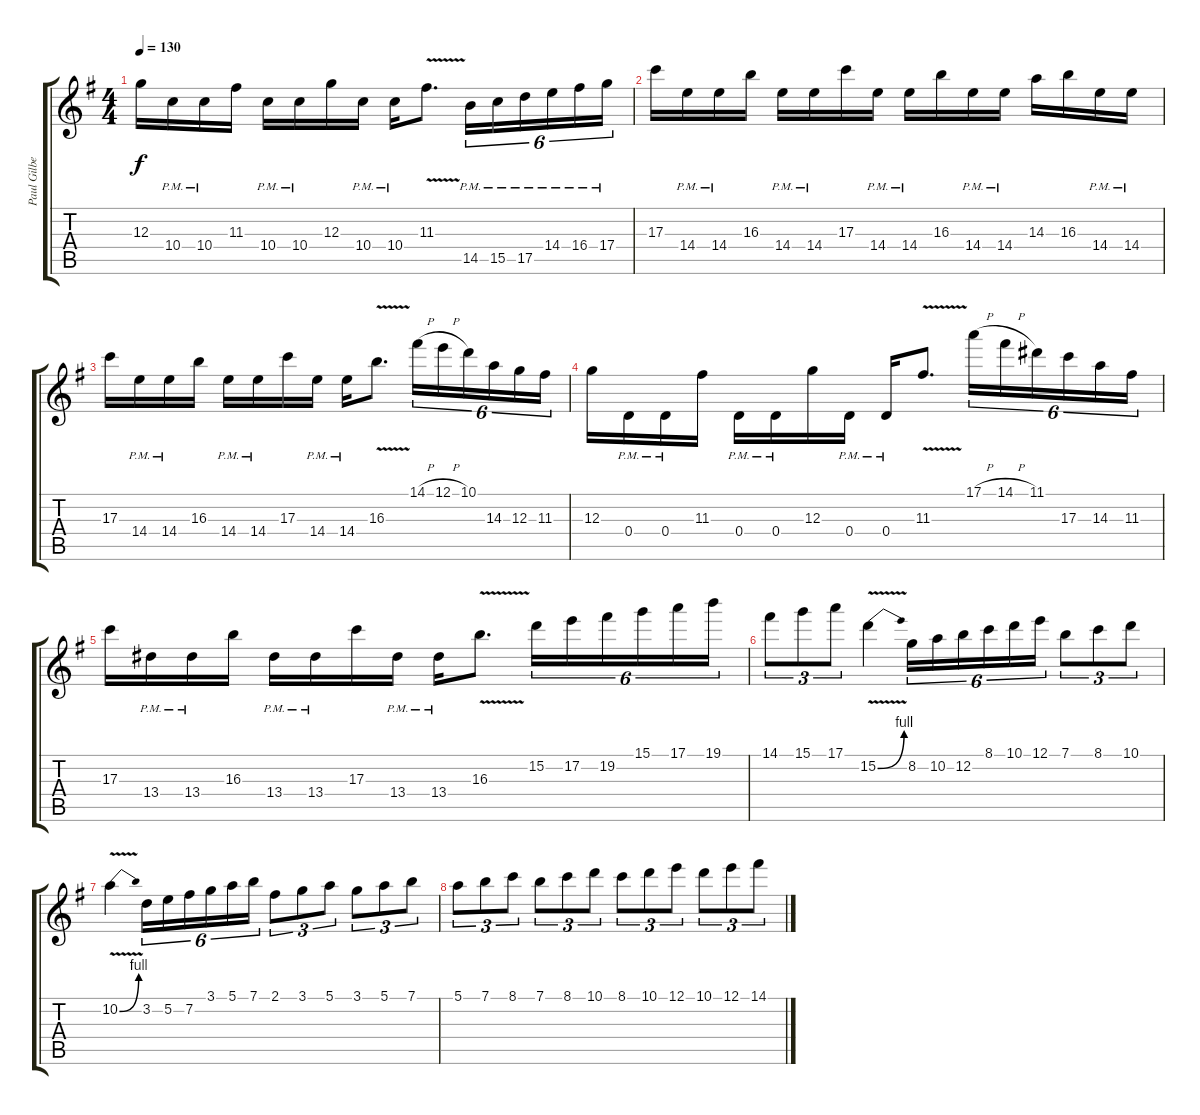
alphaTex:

\track ("Paul Gilbert (Lead Guitar)" "Paul Gilbe") {instrument distortionguitar}
\staff {score tabs}
\tuning (E4 B3 G3 D3 A2 E2) {hide}
\ts (4 4)
\tempo 130
\clef g2
\ks g
12.3.16{dy f} 10.4{pm}.16 10.4{pm}.16 11.3.16 10.4{pm}.16 10.4{pm}.16 12.3.16 10.4{pm}.16 10.4{pm}.16 11.3{v}.8{d} 14.5{pm}.16{tu (6 4)} 15.5{pm}.16{tu (6 4)} 17.5{pm}.16{tu (6 4)} 14.4{pm}.16{tu (6 4)} 16.4{pm}.16{tu (6 4)} 17.4{pm}.16{tu (6 4)} |
17.3.16 14.4{pm}.16 14.4{pm}.16 16.3.16 14.4{pm}.16 14.4{pm}.16 17.3.16 14.4{pm}.16 14.4{pm}.16 16.3.16 14.4{pm}.16 14.4{pm}.16 14.3.16 16.3.16 14.4{pm}.16 14.4{pm}.16 |
17.3.16 14.4{pm}.16 14.4{pm}.16 16.3.16 14.4{pm}.16 14.4{pm}.16 17.3.16 14.4{pm}.16 14.4{pm}.16 16.3{v}.8{d} 14.1{h}.16{tu (6 4)} 12.1{h}.16{tu (6 4)} 10.1.16{tu (6 4)} 14.3.16{tu (6 4)} 12.3.16{tu (6 4)} 11.3.16{tu (6 4)} |
12.3.16 0.4{pm}.16 0.4{pm}.16 11.3.16 0.4{pm}.16 0.4{pm}.16 12.3.16 0.4{pm}.16 0.4{pm}.16 11.3{v}.8{d} 17.1{h}.16{tu (6 4)} 14.1{h}.16{tu (6 4)} 11.1.16{tu (6 4)} 17.3.16{tu (6 4)} 14.3.16{tu (6 4)} 11.3.16{tu (6 4)} |
17.3.16 13.4{pm}.16 13.4{pm}.16 16.3.16 13.4{pm}.16 13.4{pm}.16 17.3.16 13.4{pm}.16 13.4{pm}.16 16.3{v}.8{d} 15.2.16{tu (6 4)} 17.2.16{tu (6 4)} 19.2.16{tu (6 4)} 15.1.16{tu (6 4)} 17.1.16{tu (6 4)} 19.1.16{tu (6 4)} |
14.1.8{tu (3 2)} 15.1.8{tu (3 2)} 17.1.8{tu (3 2)} 15.2{be (bend 0 0 60 4) v}.4 8.2.16{tu (6 4)} 10.2.16{tu (6 4)} 12.2.16{tu (6 4)} 8.1.16{tu (6 4)} 10.1.16{tu (6 4)} 12.1.16{tu (6 4)} 7.1.8{tu (3 2)} 8.1.8{tu (3 2)} 10.1.8{tu (3 2)} |
10.2{be (bend 0 0 60 4) v}.4 3.2.16{tu (6 4)} 5.2.16{tu (6 4)} 7.2.16{tu (6 4)} 3.1.16{tu (6 4)} 5.1.16{tu (6 4)} 7.1.16{tu (6 4)} 2.1.8{tu (3 2)} 3.1.8{tu (3 2)} 5.1.8{tu (3 2)} 3.1.8{tu (3 2)} 5.1.8{tu (3 2)} 7.1.8{tu (3 2)} |
5.1.8{tu (3 2)} 7.1.8{tu (3 2)} 8.1.8{tu (3 2)} 7.1.8{tu (3 2)} 8.1.8{tu (3 2)} 10.1.8{tu (3 2)} 8.1.8{tu (3 2)} 10.1.8{tu (3 2)} 12.1.8{tu (3 2)} 10.1.8{tu (3 2)} 12.1.8{tu (3 2)} 14.1.8{tu (3 2)}
